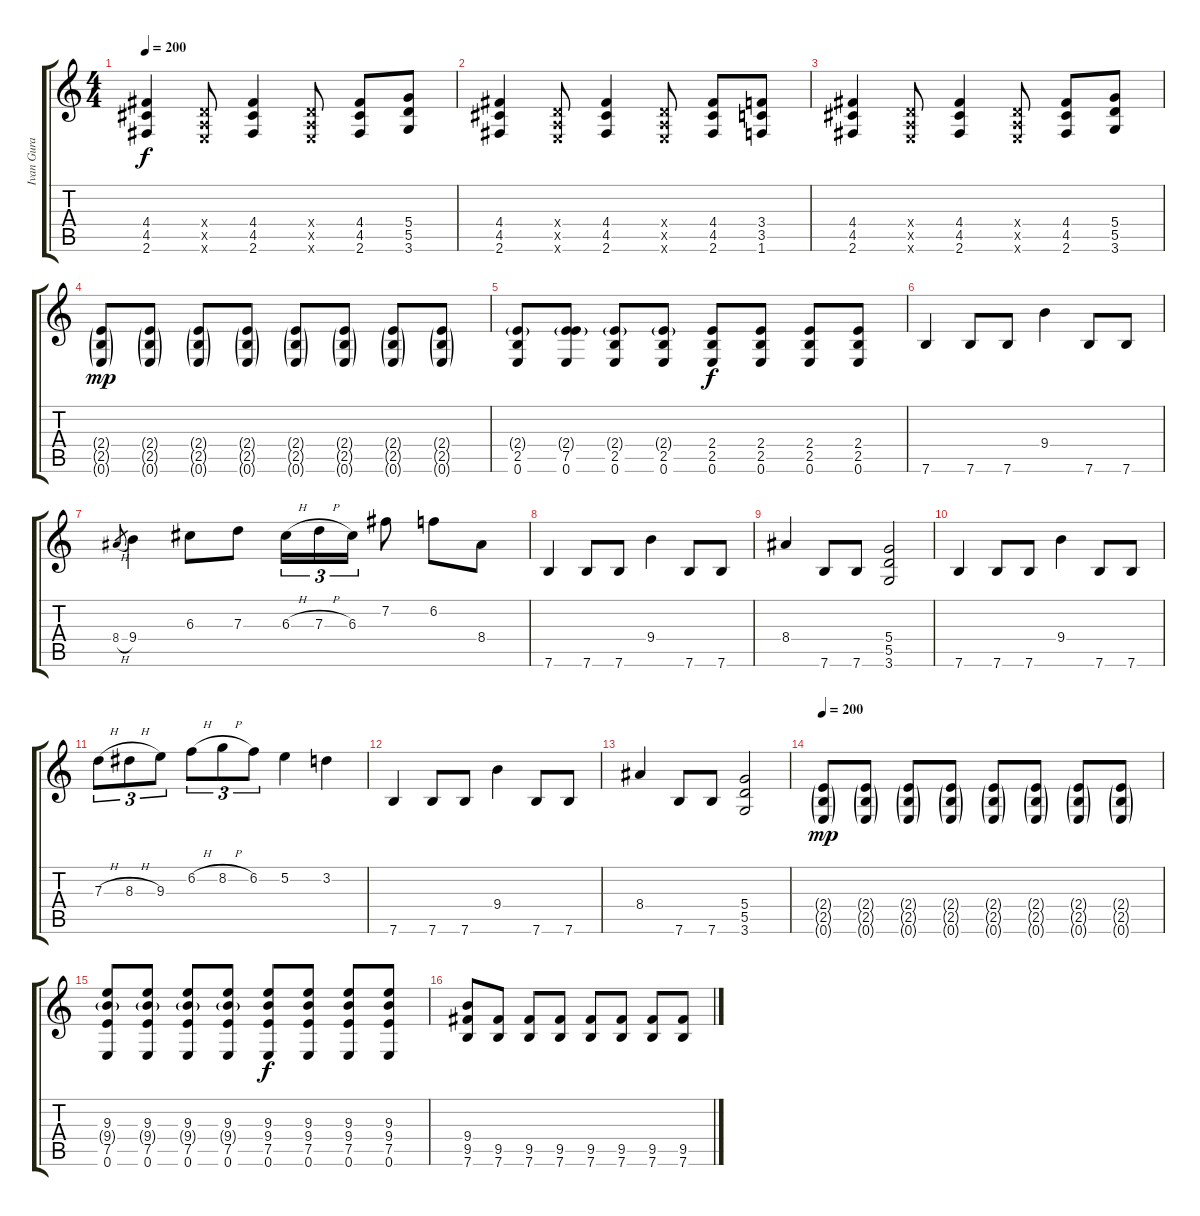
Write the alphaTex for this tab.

\track ("Ivan Gura" "Ivan Gura") {instrument distortionguitar}
\staff {score tabs}
\tuning (E4 B3 G3 D3 A2 E2) {hide}
\ts (4 4)
\tempo 200
\clef g2
\ks c
(4.4 4.5 2.6).4{dy f} (0.4{x} 0.5{x} 0.6{x}).8 (4.4 4.5 2.6).4 (0.4{x} 0.5{x} 0.6{x}).8 (4.4 4.5 2.6).8 (5.4 5.5 3.6).8 |
(4.4 4.5 2.6).4 (0.4{x} 0.5{x} 0.6{x}).8 (4.4 4.5 2.6).4 (0.4{x} 0.5{x} 0.6{x}).8 (4.4 4.5 2.6).8 (3.4 3.5 1.6).8 |
(4.4 4.5 2.6).4 (0.4{x} 0.5{x} 0.6{x}).8 (4.4 4.5 2.6).4 (0.4{x} 0.5{x} 0.6{x}).8 (4.4 4.5 2.6).8 (5.4 5.5 3.6).8 |
(2.4{g} 2.5{g} 0.6{g}).8{dy mp} (2.4{g} 2.5{g} 0.6{g}).8 (2.4{g} 2.5{g} 0.6{g}).8 (2.4{g} 2.5{g} 0.6{g}).8 (2.4{g} 2.5{g} 0.6{g}).8 (2.4{g} 2.5{g} 0.6{g}).8 (2.4{g} 2.5{g} 0.6{g}).8 (2.4{g} 2.5{g} 0.6{g}).8 |
(2.4{g} 2.5 0.6).8 (2.4{g} 7.5 0.6).8 (2.4{g} 2.5 0.6).8 (2.4{g} 2.5 0.6).8 (2.4 2.5 0.6).8{dy f} (2.4 2.5 0.6).8 (2.4 2.5 0.6).8 (2.4 2.5 0.6).8 |
7.6.4 7.6.8 7.6.8 9.4.4 7.6.8 7.6.8 |
8.4{h}.8{gr} 9.4.4 6.3.8 7.3.8 6.3{h}.16{tu (3 2)} 7.3{h}.16{tu (3 2)} 6.3.16{tu (3 2)} 7.2.8 6.2.8 8.4.8 |
7.6.4 7.6.8 7.6.8 9.4.4 7.6.8 7.6.8 |
8.4.4 7.6.8 7.6.8 (5.4 5.5 3.6).2 |
7.6.4 7.6.8 7.6.8 9.4.4 7.6.8 7.6.8 |
7.3{h}.8{tu (3 2)} 8.3{h}.8{tu (3 2)} 9.3.8{tu (3 2)} 6.2{h}.8{tu (3 2)} 8.2{h}.8{tu (3 2)} 6.2.8{tu (3 2)} 5.2.4 3.2.4 |
7.6.4 7.6.8 7.6.8 9.4.4 7.6.8 7.6.8 |
8.4.4 7.6.8 7.6.8 (5.4 5.5 3.6).2 |
\tempo 200
(2.4{g} 2.5{g} 0.6{g}).8{dy mp} (2.4{g} 2.5{g} 0.6{g}).8 (2.4{g} 2.5{g} 0.6{g}).8 (2.4{g} 2.5{g} 0.6{g}).8 (2.4{g} 2.5{g} 0.6{g}).8 (2.4{g} 2.5{g} 0.6{g}).8 (2.4{g} 2.5{g} 0.6{g}).8 (2.4{g} 2.5{g} 0.6{g}).8 |
(9.3 9.4{g} 7.5 0.6).8 (9.3 9.4{g} 7.5 0.6).8 (9.3 9.4{g} 7.5 0.6).8 (9.3 9.4{g} 7.5 0.6).8 (9.3 9.4 7.5 0.6).8{dy f} (9.3 9.4 7.5 0.6).8 (9.3 9.4 7.5 0.6).8 (9.3 9.4 7.5 0.6).8 |
(9.4 9.5 7.6).8 (9.5 7.6).8 (9.5 7.6).8 (9.5 7.6).8 (9.5 7.6).8 (9.5 7.6).8 (9.5 7.6).8 (9.5 7.6).8
